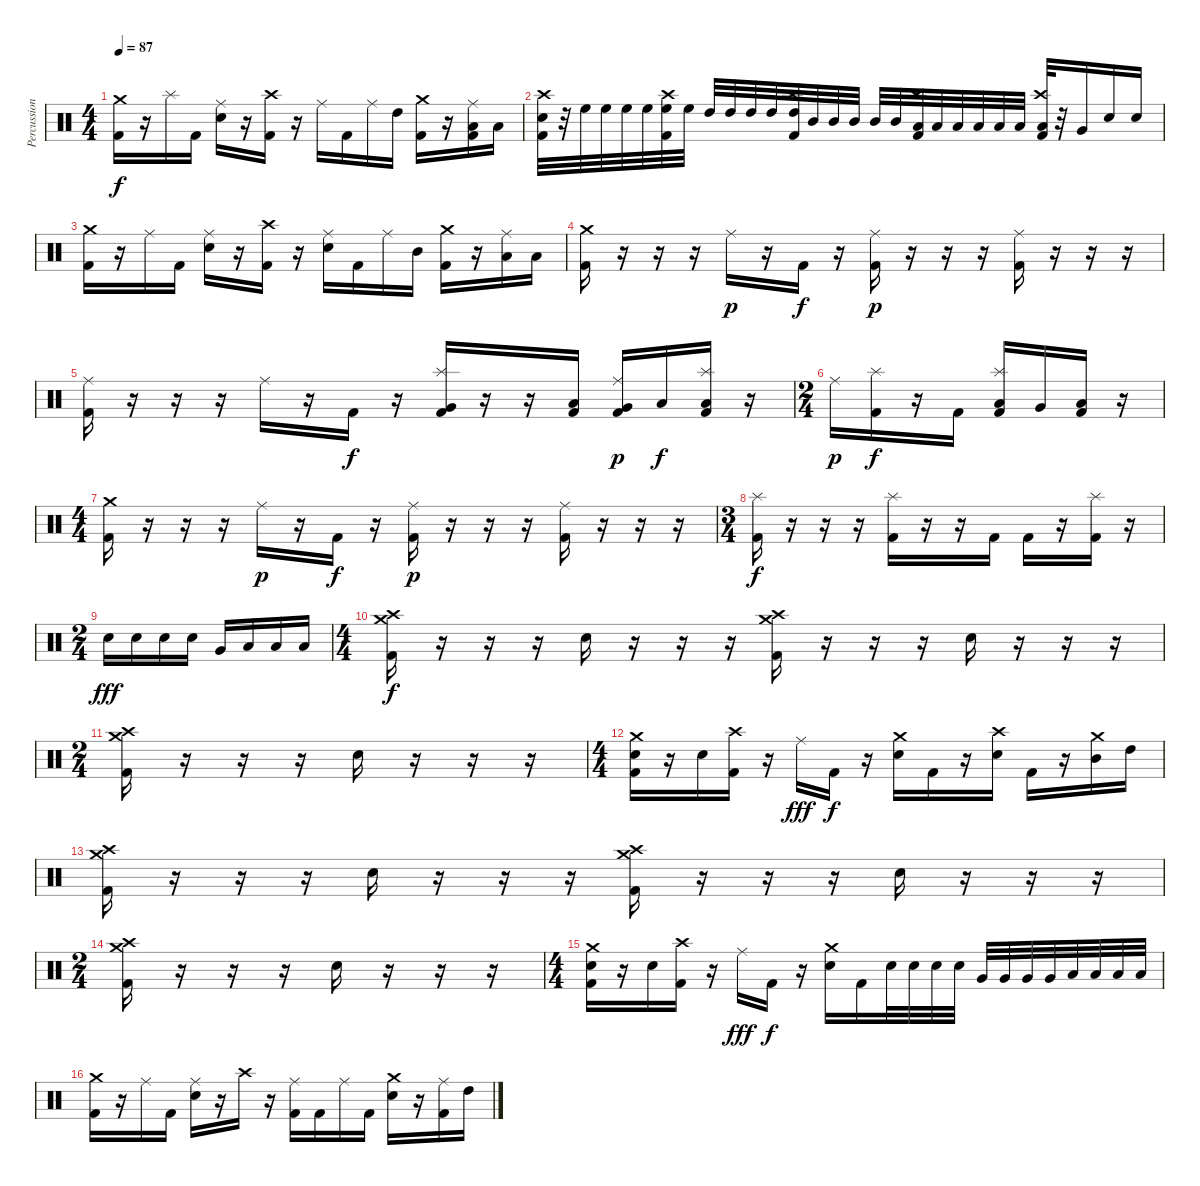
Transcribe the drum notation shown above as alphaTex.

\track ("Percussion" "Percussion") {instrument percussion}
\staff {score}
\articulation defaults
\ts (4 4)
\tempo 87
\clef neutral
\ks c
("Crash medium (hit)" "Kick (hit) 2").16{dy f} r.16 "Splash (hit)".16 "Kick (hit) 2".16 ("Ride (middle)" "Electric Snare (hit)").16 r.16 ("Crash high (hit)" "Kick (hit) 2").16 r.16 "Ride (middle)".16 "Kick (hit) 2".16 "Ride (middle)".16 "High Tom (hit)".16 ("Crash medium (hit)" "Kick (hit) 2").16 r.16 ("Ride (middle)" "Low Tom (hit)" "Kick (hit) 2").16 "Low Tom (hit)".16 |
("Crash high (hit)" "Electric Snare (hit)" "Kick (hit) 2").32 r.32 "High Floor Tom (hit)".32 "High Floor Tom (hit)".32 "High Floor Tom (hit)".32 "High Floor Tom (hit)".32 ("Crash high (hit)" "High Floor Tom (hit)" "Kick (hit) 2").32 "High Floor Tom (hit)".32 "High Tom (hit)".32 "High Tom (hit)".32 "High Tom (hit)".32 "High Tom (hit)".32 ("Crash high (hit)" "High Tom (hit)" "Kick (hit) 2").32 "Mid Tom (hit)".32 "Mid Tom (hit)".32 "Mid Tom (hit)".32 "Mid Tom (hit)".32 "Mid Tom (hit)".32 ("Crash high (hit)" "Low Tom (hit)" "Kick (hit) 2").32 "Low Tom (hit)".32 "Low Tom (hit)".32 "Low Tom (hit)".32 "Low Tom (hit)".32 "Low Tom (hit)".32 ("Crash high (hit)" "Low Tom (hit)" "Kick (hit) 2").32 r.32 "Very Low Tom (hit)".16 "Electric Snare (hit)".16 "Electric Snare (hit)".16 |
("Crash medium (hit)" "Kick (hit) 2").16 r.16 "Ride (middle)".16 "Kick (hit) 2".16 ("Ride (middle)" "Electric Snare (hit)").16 r.16 ("Crash high (hit)" "Kick (hit) 2").16 r.16 ("Ride (middle)" "Electric Snare (hit)").16 "Kick (hit) 2".16 "Ride (middle)".16 "Mid Tom (hit)".16 ("Crash medium (hit)" "Kick (hit) 2").16 r.16 ("Ride (middle)" "Low Tom (hit)").16 "Low Tom (hit)".16 |
("Crash medium (hit)" "Kick (hit) 2").16 r.16 r.16 r.16 "Ride (middle)".16{dy p} r.16 "Kick (hit) 2".16{dy f} r.16 ("Ride (middle)" "Kick (hit) 2").16{dy p} r.16 r.16 r.16 ("Ride (middle)" "Kick (hit) 2").16 r.16 r.16 r.16 |
("Ride (middle)" "Kick (hit) 2").16 r.16 r.16 r.16 "Ride (middle)".16 r.16 "Kick (hit) 2".16{dy f} r.16 ("Splash (hit)" "Very Low Tom (hit)" "Kick (hit) 2").16 r.16 r.16 ("Low Floor Tom (hit)" "Kick (hit) 2").16 ("Ride (middle)" "Very Low Tom (hit)" "Kick (hit) 2").16{dy p} "Low Floor Tom (hit)".16{dy f} ("Splash (hit)" "Low Tom (hit)" "Kick (hit) 2").16 r.16 |
\ts (2 4)
"Ride (middle)".16{dy p} ("Splash (hit)" "Kick (hit) 2").16{dy f} r.16 "Kick (hit) 2".16 ("Splash (hit)" "Low Tom (hit)" "Kick (hit) 2").16 "Very Low Tom (hit)".16 ("Low Floor Tom (hit)" "Kick (hit) 2").16 r.16 |
\ts (4 4)
("Crash medium (hit)" "Kick (hit) 2").16 r.16 r.16 r.16 "Ride (middle)".16{dy p} r.16 "Kick (hit) 2".16{dy f} r.16 ("Ride (middle)" "Kick (hit) 2").16{dy p} r.16 r.16 r.16 ("Ride (middle)" "Kick (hit) 2").16 r.16 r.16 r.16 |
\ts (3 4)
("Splash (hit)" "Kick (hit) 2").16{dy f} r.16 r.16 r.16 ("Splash (hit)" "Kick (hit) 2").16 r.16 r.16 "Kick (hit) 2".16 "Kick (hit) 2".16 r.16 ("Splash (hit)" "Kick (hit) 2").16 r.16 |
\ts (2 4)
"Electric Snare (hit)".16{dy fff} "Electric Snare (hit)".16 "Electric Snare (hit)".16 "Electric Snare (hit)".16 "Very Low Tom (hit)".16 "Low Floor Tom (hit)".16 "Low Floor Tom (hit)".16 "Low Floor Tom (hit)".16 |
\ts (4 4)
("Crash medium (hit)" "Crash high (hit)" "Kick (hit) 2").16{dy f} r.16 r.16 r.16 "Electric Snare (hit)".16 r.16 r.16 r.16 ("Crash medium (hit)" "Crash high (hit)" "Kick (hit) 2").16 r.16 r.16 r.16 "Electric Snare (hit)".16 r.16 r.16 r.16 |
\ts (2 4)
("Crash medium (hit)" "Crash high (hit)" "Kick (hit) 2").16 r.16 r.16 r.16 "Electric Snare (hit)".16 r.16 r.16 r.16 |
\ts (4 4)
("Crash medium (hit)" "Electric Snare (hit)" "Kick (hit) 2").16 r.16 "Electric Snare (hit)".16 ("Crash high (hit)" "Kick (hit) 2").16 r.16 "Ride (middle)".16{dy fff} "Kick (hit) 2".16{dy f} r.16 ("Crash medium (hit)" "Electric Snare (hit)").16 "Kick (hit) 2".16 r.16 ("Crash high (hit)" "Electric Snare (hit)").16 "Kick (hit) 2".16 r.16 ("Crash medium (hit)" "Mid Tom (hit)").16 "High Tom (hit)".16 |
("Crash medium (hit)" "Crash high (hit)" "Kick (hit) 2").16 r.16 r.16 r.16 "Electric Snare (hit)".16 r.16 r.16 r.16 ("Crash medium (hit)" "Crash high (hit)" "Kick (hit) 2").16 r.16 r.16 r.16 "Electric Snare (hit)".16 r.16 r.16 r.16 |
\ts (2 4)
("Crash medium (hit)" "Crash high (hit)" "Kick (hit) 2").16 r.16 r.16 r.16 "Electric Snare (hit)".16 r.16 r.16 r.16 |
\ts (4 4)
("Crash medium (hit)" "Electric Snare (hit)" "Kick (hit) 2").16 r.16 "Electric Snare (hit)".16 ("Crash high (hit)" "Kick (hit) 2").16 r.16 "Ride (middle)".16{dy fff} "Kick (hit) 2".16{dy f} r.16 ("Crash medium (hit)" "Electric Snare (hit)").16 "Kick (hit) 2".16 "Electric Snare (hit)".32 "Electric Snare (hit)".32 "Electric Snare (hit)".32 "Electric Snare (hit)".32 "Very Low Tom (hit)".32 "Very Low Tom (hit)".32 "Very Low Tom (hit)".32 "Very Low Tom (hit)".32 "Low Floor Tom (hit)".32 "Low Floor Tom (hit)".32 "Low Floor Tom (hit)".32 "Low Floor Tom (hit)".32 |
("Crash medium (hit)" "Kick (hit) 2").16 r.16 "Ride (middle)".16 "Kick (hit) 2".16 ("Ride (middle)" "Electric Snare (hit)").16 r.16 "Crash high (hit)".16 r.16 ("Ride (middle)" "Kick (hit) 2").16 "Kick (hit) 2".16 "Ride (middle)".16 "Kick (hit) 2".16 ("Crash medium (hit)" "Electric Snare (hit)").16 r.16 ("Ride (middle)" "Kick (hit) 2").16 "High Tom (hit)".16
